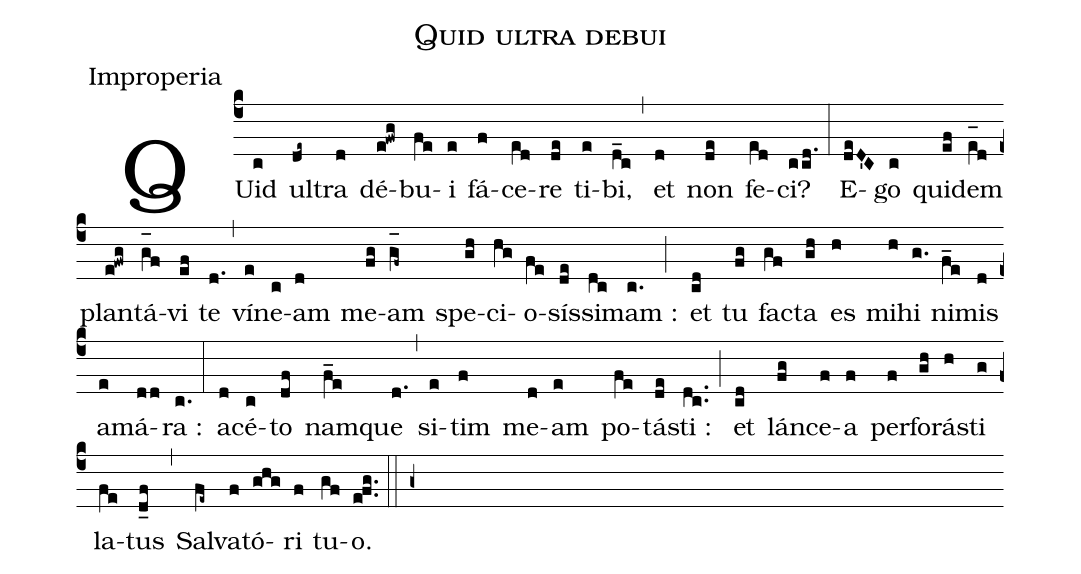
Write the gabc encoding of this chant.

name:Quid ultra debui;
office-part:Improperia;
%%
(c4) QUid(c) ul(de~)tra(d) dé(e!fwg)bu(fe)i(e) fá(f)ce(e[ll:1]d)re(de) ti(e)bi,(d_c) (,) et(d) non(de) fe(e[ll:1]d)ci?(ccd.) (:) E(deD'C)go(c) qui(ef)dem(e_[oh:h][ll:1]d) plan(e!fwg)tá(g_[oh:h]f)vi(ef) te(d.) (,) ví(e)ne(c)am(d) me(fg)am(g_[oh:h]f~) spe(gh)ci(hg)o(fe)sís(de)si(dc)mam :(c.) (;) et(cd) tu(fg) fa(gf)cta(gh) es(h) mi(h)hi(g.) ni(f_e)mis(d) a(e)má(dd)ra :(c.) (:) a(d)cé(c)to(df) nam(f_e)que(d.) (,) si(e)tim(f) me(d)am(e) po(fe)tá(de)sti :(dc..) (;) et(cd) lán(fg)ce(f)a(f) per(f)fo(gh)rá(h)sti(g) la(fe)tus(d_f) (,) Sal(fe~)va(f)tó(ghg)ri(f) tu(gf)o.(efg..) (::) (g+)
